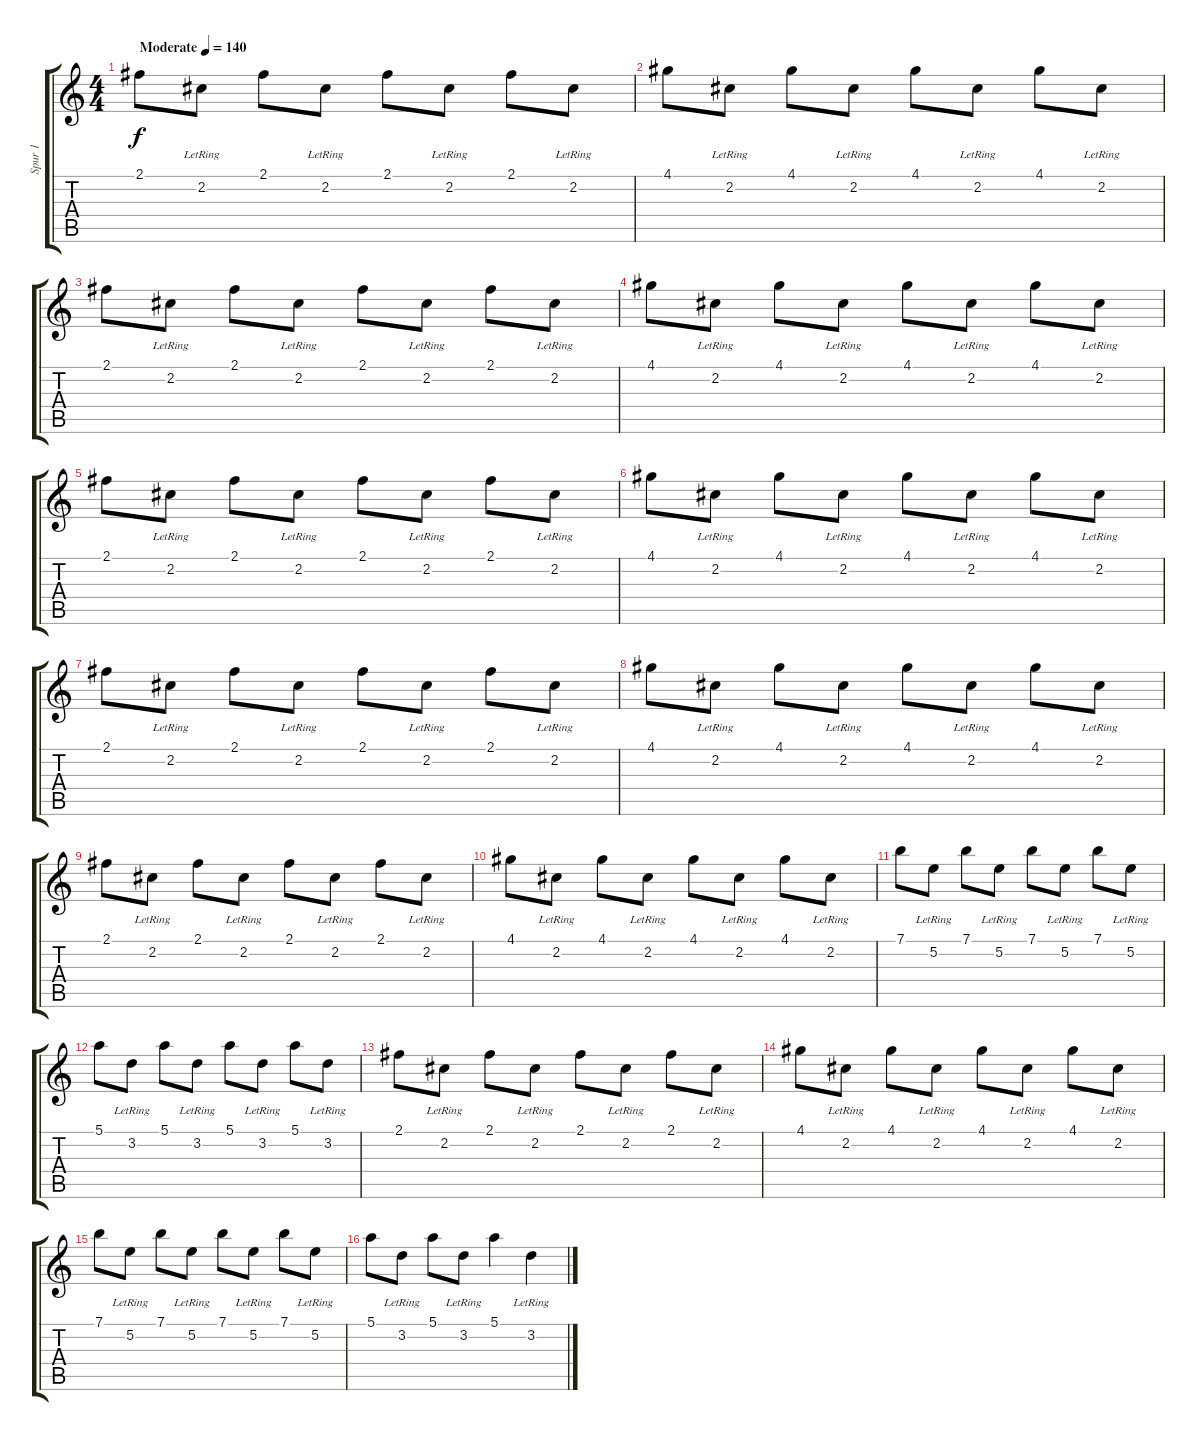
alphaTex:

\track ("Spur 1" "Spur 1") {instrument distortionguitar}
\staff {score tabs}
\tuning (E4 B3 G3 D3 A2 E2) {hide}
\ts (4 4)
\tempo (140 "Moderate")
\clef g2
\ks c
2.1.8{dy f instrument distortionguitar} 2.2{lr}.8 2.1.8 2.2{lr}.8 2.1.8 2.2{lr}.8 2.1.8 2.2{lr}.8 |
4.1.8 2.2{lr}.8 4.1.8 2.2{lr}.8 4.1.8 2.2{lr}.8 4.1.8 2.2{lr}.8 |
2.1.8 2.2{lr}.8 2.1.8 2.2{lr}.8 2.1.8 2.2{lr}.8 2.1.8 2.2{lr}.8 |
4.1.8 2.2{lr}.8 4.1.8 2.2{lr}.8 4.1.8 2.2{lr}.8 4.1.8 2.2{lr}.8 |
2.1.8 2.2{lr}.8 2.1.8 2.2{lr}.8 2.1.8 2.2{lr}.8 2.1.8 2.2{lr}.8 |
4.1.8 2.2{lr}.8 4.1.8 2.2{lr}.8 4.1.8 2.2{lr}.8 4.1.8 2.2{lr}.8 |
2.1.8 2.2{lr}.8 2.1.8 2.2{lr}.8 2.1.8 2.2{lr}.8 2.1.8 2.2{lr}.8 |
4.1.8 2.2{lr}.8 4.1.8 2.2{lr}.8 4.1.8 2.2{lr}.8 4.1.8 2.2{lr}.8 |
2.1.8 2.2{lr}.8 2.1.8 2.2{lr}.8 2.1.8 2.2{lr}.8 2.1.8 2.2{lr}.8 |
4.1.8 2.2{lr}.8 4.1.8 2.2{lr}.8 4.1.8 2.2{lr}.8 4.1.8 2.2{lr}.8 |
7.1.8 5.2{lr}.8 7.1.8 5.2{lr}.8 7.1.8 5.2{lr}.8 7.1.8 5.2{lr}.8 |
5.1.8 3.2{lr}.8 5.1.8 3.2{lr}.8 5.1.8 3.2{lr}.8 5.1.8 3.2{lr}.8 |
2.1.8 2.2{lr}.8 2.1.8 2.2{lr}.8 2.1.8 2.2{lr}.8 2.1.8 2.2{lr}.8 |
4.1.8 2.2{lr}.8 4.1.8 2.2{lr}.8 4.1.8 2.2{lr}.8 4.1.8 2.2{lr}.8 |
7.1.8 5.2{lr}.8 7.1.8 5.2{lr}.8 7.1.8 5.2{lr}.8 7.1.8 5.2{lr}.8 |
5.1.8 3.2{lr}.8 5.1.8 3.2{lr}.8 5.1.4 3.2{lr}.4
